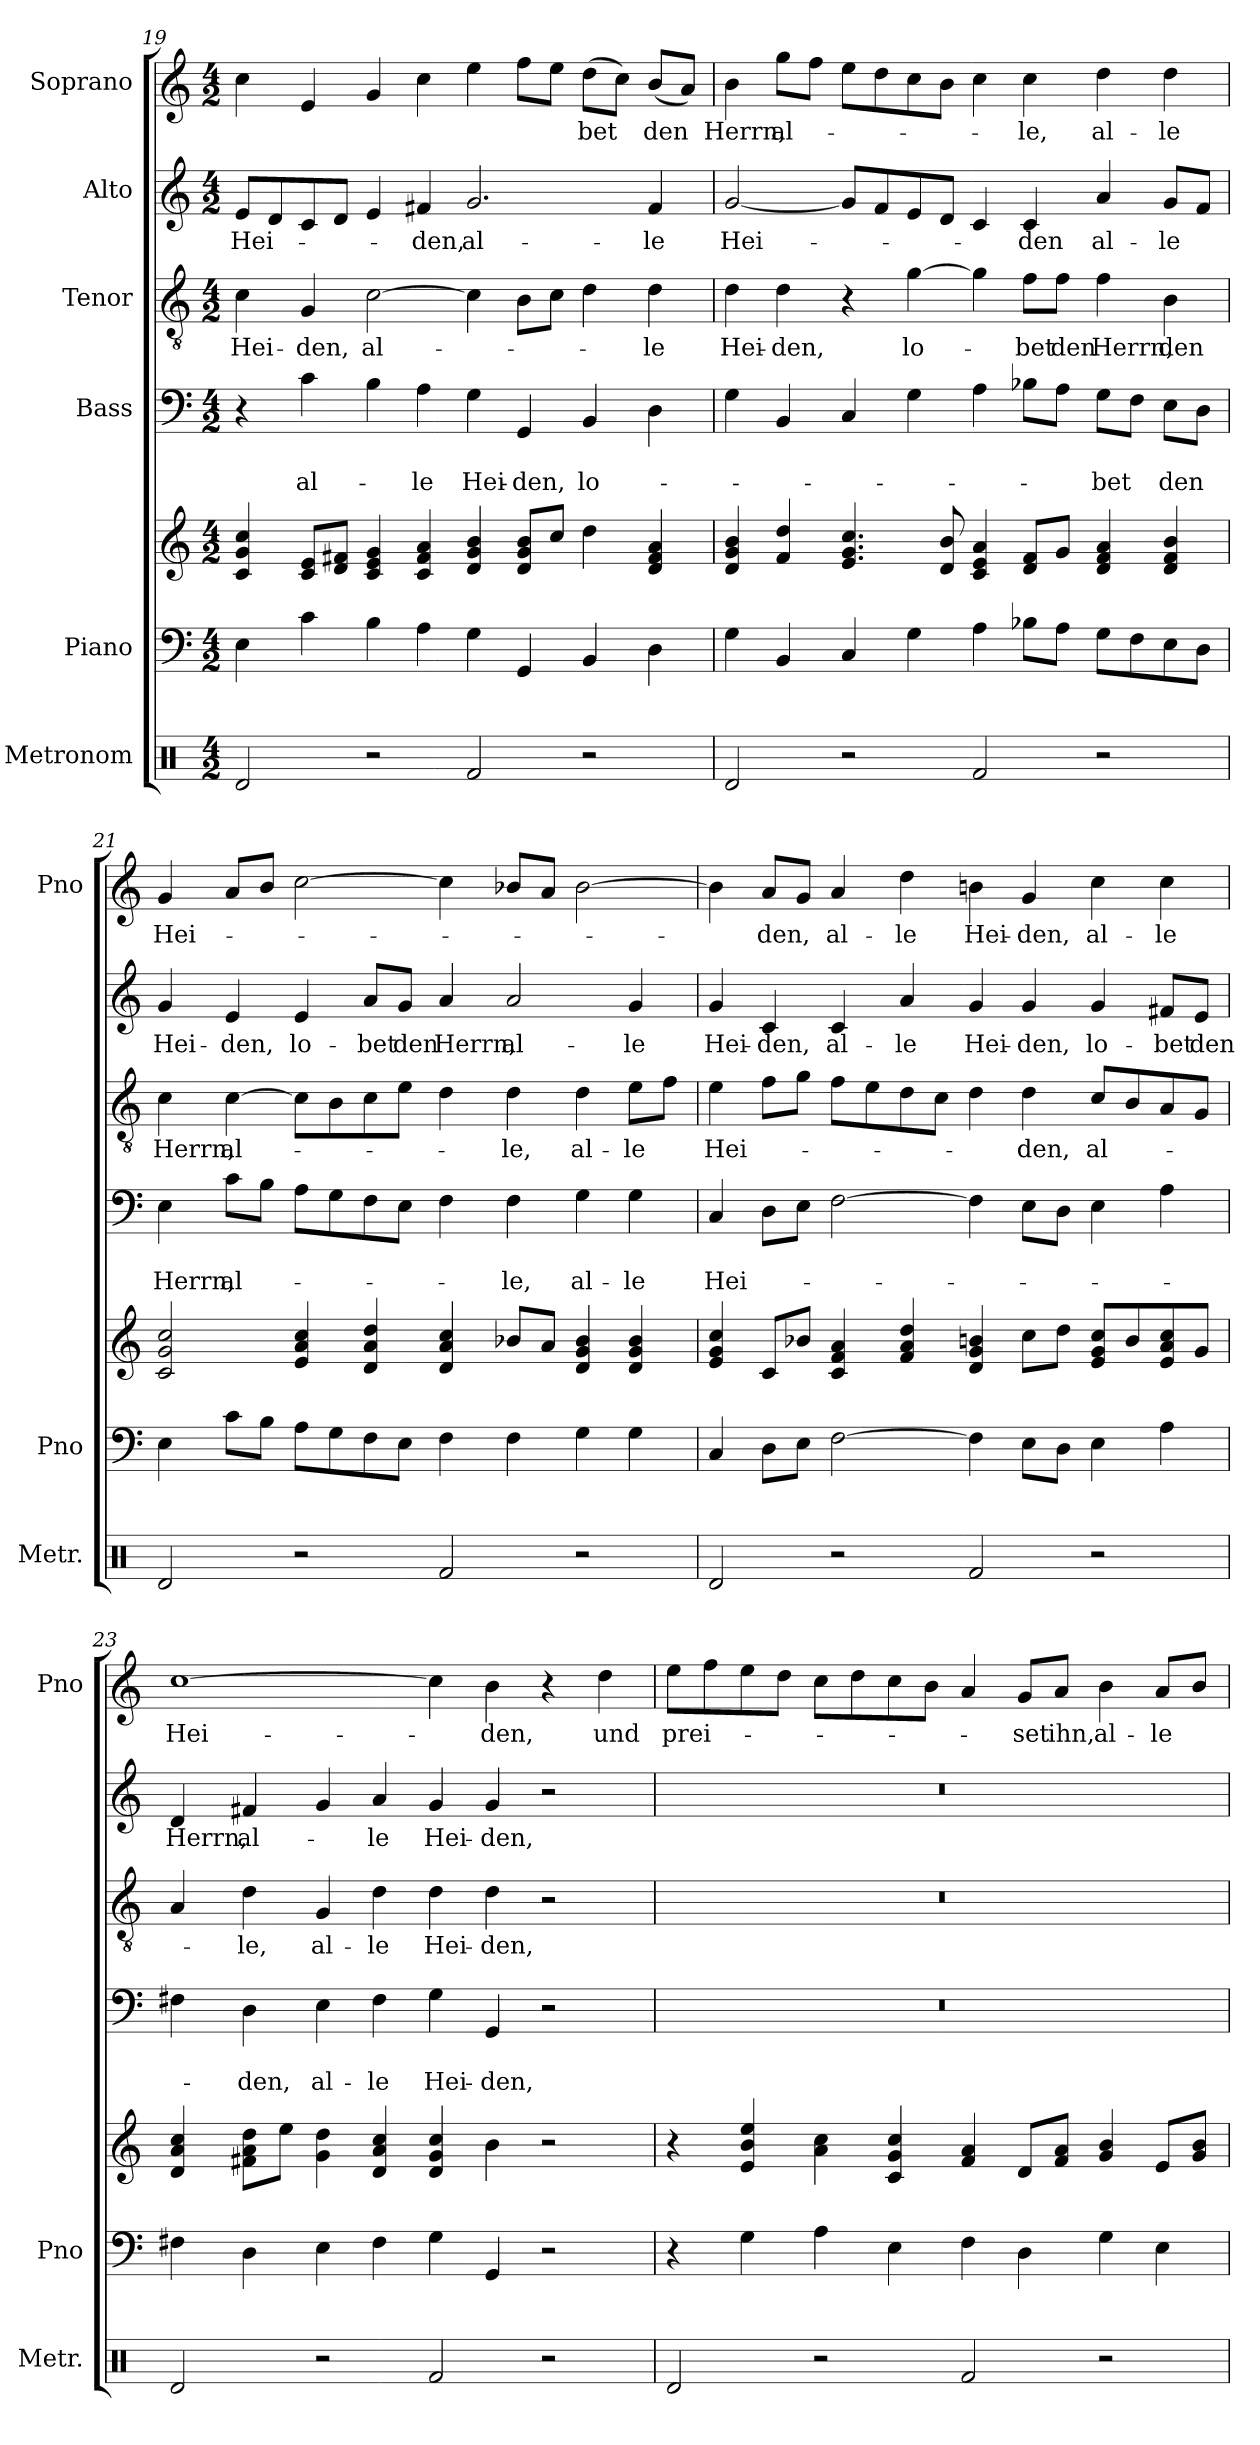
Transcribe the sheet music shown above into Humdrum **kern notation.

**kern	**kern	**kern	**kern	**text	**text	**kern	**text	**kern	**text	**kern	**text
*part6	*part5	*part5	*part4	*part4	*part4	*part3	*part3	*part2	*part2	*part1	*part1
*staff7	*staff6	*staff5	*staff4	*staff4	*staff4	*staff3	*staff3	*staff2	*staff2	*staff1	*staff1
*I"Metronom	*I"Piano	*	*I"Bass	*	*	*I"Tenor	*	*I"Alto	*	*I"Soprano	*
*I'Metr.	*I'Pno	*	*	*	*	*	*	*	*	*I'Pno	*
!!LO:PB:g=z
*clefX	*clefF4	*clefG2	*clefF4	*	*	*clefGv2	*	*clefG2	*	*clefG2	*
*k[]	*k[]	*k[]	*k[]	*	*	*k[]	*	*k[]	*	*k[]	*
*M4/2	*M4/2	*M4/2	*M4/2	*	*	*M4/2	*	*M4/2	*	*M4/2	*
=19	=19	=19	=19	=19	=19	=19	=19	=19	=19	=19	=19
!	!	!	!	!	!	!	!LO:LY:b	!	!LO:LY:b	!	!
2Rd/	4E\	4c/ 4g/ 4cc/	4r	.	.	4c\	Hei-	8e/L	Hei-	4cc\	.
.	.	.	.	.	.	.	.	8d/	.	.	.
!	!	!	!	!	!LO:LY:b	!	!LO:LY:b	!	!	!	!
.	4c\	8c/ 8e/L	4c\	.	al-	4G/	-den,	8c/	.	4e/	.
.	.	8d/ 8f#X/J	.	.	.	.	.	8d/J	.	.	.
!	!	!	!	!	!	!	!LO:LY:b	!	!	!	!
2r	4B\	4c/ 4e/ 4g/	4B\	.	.	[2c\	al-	4e/	.	4g/	.
!	!	!	!	!	!LO:LY:b	!	!	!	!LO:LY:b	!	!
.	4A\	4c/ 4f#/ 4a/	4A\	.	-le	.	.	4f#X/	-den,	4cc\	.
!	!	!	!	!	!LO:LY:b	!	!	!	!LO:LY:b	!	!
2Rf/	4G\	4d/ 4g/ 4b/	4G\	.	Hei-	4c\]	.	2.g/	al-	4ee\	.
!	!	!	!	!	!LO:LY:b	!	!	!	!	!	!
.	4GG/	8d/ 8g/ 8b/L	4GG/	.	-den,	8B\L	.	.	.	8ff\L	.
.	.	8cc/J	.	.	.	8c\J	.	.	.	8ee\J	.
!	!	!	!	!	!LO:LY:b	!	!	!	!	!	!LO:LY:b
2r	4BB/	4dd\	4BB/	.	lo-	4d\	.	.	.	(>8dd\L	-bet
.	.	.	.	.	.	.	.	.	.	8cc\J)	.
!	!	!	!	!	!	!	!LO:LY:b	!	!LO:LY:b	!	!LO:LY:b
.	4D\	4d/ 4f#/ 4a/	4D\	.	.	4d\	-le	4f#/	-le	(<8b/L	den
.	.	.	.	.	.	.	.	.	.	8a/J)	.
=20	=20	=20	=20	=20	=20	=20	=20	=20	=20	=20	=20
!	!	!	!	!	!	!	!LO:LY:b	!	!LO:LY:b	!	!LO:LY:b
2Rd/	4G\	4d/ 4g/ 4b/	4G\	.	.	4d\	Hei-	[2g/	Hei-	4b\	Herrn,
!	!	!	!	!	!	!	!LO:LY:b	!	!	!	!LO:LY:b
.	4BB/	4f/ 4dd/	4BB/	.	.	4d\	-den,	.	.	8gg\L	al-
.	.	.	.	.	.	.	.	.	.	8ff\J	.
2r	4C/	4.e/ 4.g/ 4.cc/	4C/	.	.	4r	.	8g/L]	.	8ee\L	.
.	.	.	.	.	.	.	.	8f/	.	8dd\	.
!	!	!	!	!	!	!	!LO:LY:b	!	!	!	!
.	4G\	.	4G\	.	.	[4g\	lo-	8e/	.	8cc\	.
.	.	8d/ 8b/	.	.	.	.	.	8d/J	.	8b\J	.
2Rf/	4A\	4c/ 4e/ 4a/	4A\	.	.	4g\]	.	4c/	.	4cc\	.
!	!	!	!	!	!	!	!LO:LY:b	!	!LO:LY:b	!	!LO:LY:b
.	8B-X\L	8d/ 8f/L	8B-X\L	.	.	8f\L	-bet	4c/	-den	4cc\	-le,
!	!	!	!	!	!	!	!LO:LY:b	!	!	!	!
.	8A\J	8g/J	8A\J	.	.	8f\J	den	.	.	.	.
!	!	!	!	!	!LO:LY:b	!	!LO:LY:b	!	!LO:LY:b	!	!LO:LY:b
2r	8G\L	4d/ 4f/ 4a/	8G\L	.	-bet	4f\	Herrn,	4a/	al-	4dd\	al-
.	8F\	.	8F\J	.	.	.	.	.	.	.	.
!	!	!	!	!	!LO:LY:b	!	!LO:LY:b	!	!LO:LY:b	!	!LO:LY:b
.	8E\	4d/ 4f/ 4b/	8E\L	.	den	4B\	den	8g/L	-le	4dd\	-le
.	8D\J	.	8D\J	.	.	.	.	8f/J	.	.	.
!!LO:PB:g=z
=21	=21	=21	=21	=21	=21	=21	=21	=21	=21	=21	=21
!	!	!	!	!	!LO:LY:b	!	!LO:LY:b	!	!LO:LY:b	!	!LO:LY:b
2Rd/	4E\	2c/ 2g/ 2cc/	4E\	.	Herrn,	4c\	Herrn,	4g/	Hei-	4g/	Hei-
!	!	!	!	!	!LO:LY:b	!	!LO:LY:b	!	!LO:LY:b	!	!
.	8c\L	.	8c\L	.	al-	[4c\	al-	4e/	-den,	8a/L	.
.	8B\J	.	8B\J	.	.	.	.	.	.	8b/J	.
!	!	!	!	!	!	!	!	!	!LO:LY:b	!	!
2r	8A\L	4e/ 4a/ 4cc/	8A\L	.	.	8c\L]	.	4e/	lo-	[2cc\	.
.	8G\	.	8G\	.	.	8B\	.	.	.	.	.
!	!	!	!	!	!	!	!	!	!LO:LY:b	!	!
.	8F\	4d/ 4a/ 4dd/	8F\	.	.	8c\	.	8a/L	-bet	.	.
!	!	!	!	!	!	!	!	!	!LO:LY:b	!	!
.	8E\J	.	8E\J	.	.	8e\J	.	8g/J	den	.	.
!	!	!	!	!	!	!	!	!	!LO:LY:b	!	!
2Rf/	4F\	4d/ 4a/ 4cc/	4F\	.	.	4d\	.	4a/	Herrn,	4cc\]	.
!	!	!	!	!	!LO:LY:b	!	!LO:LY:b	!	!LO:LY:b	!	!
.	4F\	8b-X/L	4F\	.	-le,	4d\	-le,	2a/	al-	8b-X/L	.
.	.	8a/J	.	.	.	.	.	.	.	8a/J	.
!	!	!	!	!	!LO:LY:b	!	!LO:LY:b	!	!	!	!
2r	4G\	4d/ 4g/ 4b-/	4G\	.	al-	4d\	al-	.	.	[2b-\	.
!	!	!	!	!	!LO:LY:b	!	!LO:LY:b	!	!LO:LY:b	!	!
.	4G\	4d/ 4g/ 4b-/	4G\	.	-le	8e\L	-le	4g/	-le	.	.
.	.	.	.	.	.	8f\J	.	.	.	.	.
!!LO:PB:g=z
=22	=22	=22	=22	=22	=22	=22	=22	=22	=22	=22	=22
!	!	!	!	!	!LO:LY:b	!	!LO:LY:b	!	!LO:LY:b	!	!LO:LY:b
2Rd/	4C/	4e/ 4g/ 4cc/	4C/	.	Hei-	4e\	Hei-	4g/	Hei-	4b-\]	-­
!	!	!	!	!	!	!	!	!	!LO:LY:b	!	!LO:LY:b
.	8D\L	8c/L	8D\L	.	.	8f\L	.	4c/	-den,	8a/L	den,
.	8E\J	8b-X/J	8E\J	.	.	8g\J	.	.	.	8g/J	.
!	!	!	!	!	!	!	!	!	!LO:LY:b	!	!LO:LY:b
2r	[2F\	4c/ 4f/ 4a/	[2F\	.	.	8f\L	.	4c/	al-	4a/	al-
.	.	.	.	.	.	8e\	.	.	.	.	.
!	!	!	!	!	!	!	!	!	!LO:LY:b	!	!LO:LY:b
.	.	4f/ 4a/ 4dd/	.	.	.	8d\	.	4a/	-le	4dd\	-le
.	.	.	.	.	.	8c\J	.	.	.	.	.
!	!	!	!	!	!	!	!	!	!LO:LY:b	!	!LO:LY:b
2Rf/	4F\]	4d/ 4g/ 4bn/	4F\]	.	.	4d\	.	4g/	Hei-	4bn\	Hei-
!	!	!	!	!	!	!	!LO:LY:b	!	!LO:LY:b	!	!LO:LY:b
.	8E\L	8cc\L	8E\L	.	.	4d\	-den,	4g/	-den,	4g/	-den,
.	8D\J	8dd\J	8D\J	.	.	.	.	.	.	.	.
!	!	!	!	!	!	!	!LO:LY:b	!	!LO:LY:b	!	!LO:LY:b
2r	4E\	8e/ 8g/ 8cc/L	4E\	.	.	8c/L	al-	4g/	lo-	4cc\	al-
.	.	8b/	.	.	.	8B/	.	.	.	.	.
!	!	!	!	!	!	!	!	!	!LO:LY:b	!	!LO:LY:b
.	4A\	8e/ 8a/ 8cc/	4A\	.	.	8A/	.	8f#X/L	-bet	4cc\	-le
!	!	!	!	!	!	!	!	!	!LO:LY:b	!	!
.	.	8g/J	.	.	.	8G/J	.	8e/J	den	.	.
=23	=23	=23	=23	=23	=23	=23	=23	=23	=23	=23	=23
!	!	!	!	!	!	!	!	!	!LO:LY:b	!	!LO:LY:b
2Rd/	4F#X\	4d/ 4a/ 4cc/	4F#X\	.	.	4A/	.	4d/	Herrn,	[1cc	Hei-
!	!	!	!	!	!LO:LY:b	!	!LO:LY:b	!	!LO:LY:b	!	!
.	4D\	8f#X\ 8a\ 8dd\L	4D\	.	-den,	4d\	-le,	4f#X/	al-	.	.
.	.	8ee\J	.	.	.	.	.	.	.	.	.
!	!	!	!	!	!LO:LY:b	!	!LO:LY:b	!	!	!	!
2r	4E\	4g\ 4dd\	4E\	.	al-	4G/	al-	4g/	.	.	.
!	!	!	!	!	!LO:LY:b	!	!LO:LY:b	!	!LO:LY:b	!	!
.	4F#\	4d/ 4a/ 4cc/	4F#\	.	-le	4d\	-le	4a/	-le	.	.
!	!	!	!	!	!LO:LY:b	!	!LO:LY:b	!	!LO:LY:b	!	!
2Rf/	4G\	4d/ 4g/ 4cc/	4G\	.	Hei-	4d\	Hei-	4g/	Hei-	4cc\]	.
!	!	!	!	!	!LO:LY:b	!	!LO:LY:b	!	!LO:LY:b	!	!LO:LY:b
.	4GG/	4b\	4GG/	.	-den,	4d\	-den,	4g/	-den,	4b\	-den,
2r	2r	2r	2r	.	.	2r	.	2r	.	4r	.
!	!	!	!	!	!	!	!	!	!	!	!LO:LY:b
.	.	.	.	.	.	.	.	.	.	4dd\	und
!!LO:PB:g=z
=24	=24	=24	=24	=24	=24	=24	=24	=24	=24	=24	=24
!	!	!	!	!	!	!	!	!	!	!	!LO:LY:b
2Rd/	4r	4r	0r	.	.	0r	.	0r	.	8ee\L	prei-
.	.	.	.	.	.	.	.	.	.	8ff\	.
.	4G\	4e/ 4b/ 4ee/	.	.	.	.	.	.	.	8ee\	.
.	.	.	.	.	.	.	.	.	.	8dd\J	.
2r	4A\	4a\ 4cc\	.	.	.	.	.	.	.	8cc\L	.
.	.	.	.	.	.	.	.	.	.	8dd\	.
.	4E\	4c/ 4g/ 4cc/	.	.	.	.	.	.	.	8cc\	.
.	.	.	.	.	.	.	.	.	.	8b\J	.
2Rf/	4F\	4f/ 4a/	.	.	.	.	.	.	.	4a/	.
!	!	!	!	!	!	!	!	!	!	!	!LO:LY:b
.	4D\	8d/L	.	.	.	.	.	.	.	8g/L	-set
!	!	!	!	!	!	!	!	!	!	!	!LO:LY:b
.	.	8f/ 8a/J	.	.	.	.	.	.	.	8a/J	ihn,
!	!	!	!	!	!	!	!	!	!	!	!LO:LY:b
2r	4G\	4g/ 4b/	.	.	.	.	.	.	.	4b\	al-
!	!	!	!	!	!	!	!	!	!	!	!LO:LY:b
.	4E\	8e/L	.	.	.	.	.	.	.	8a/L	-le
.	.	8g/ 8b/J	.	.	.	.	.	.	.	8b/J	.
=	=	=	=	=	=	=	=	=	=	=	=
*-	*-	*-	*-	*-	*-	*-	*-	*-	*-	*-	*-
